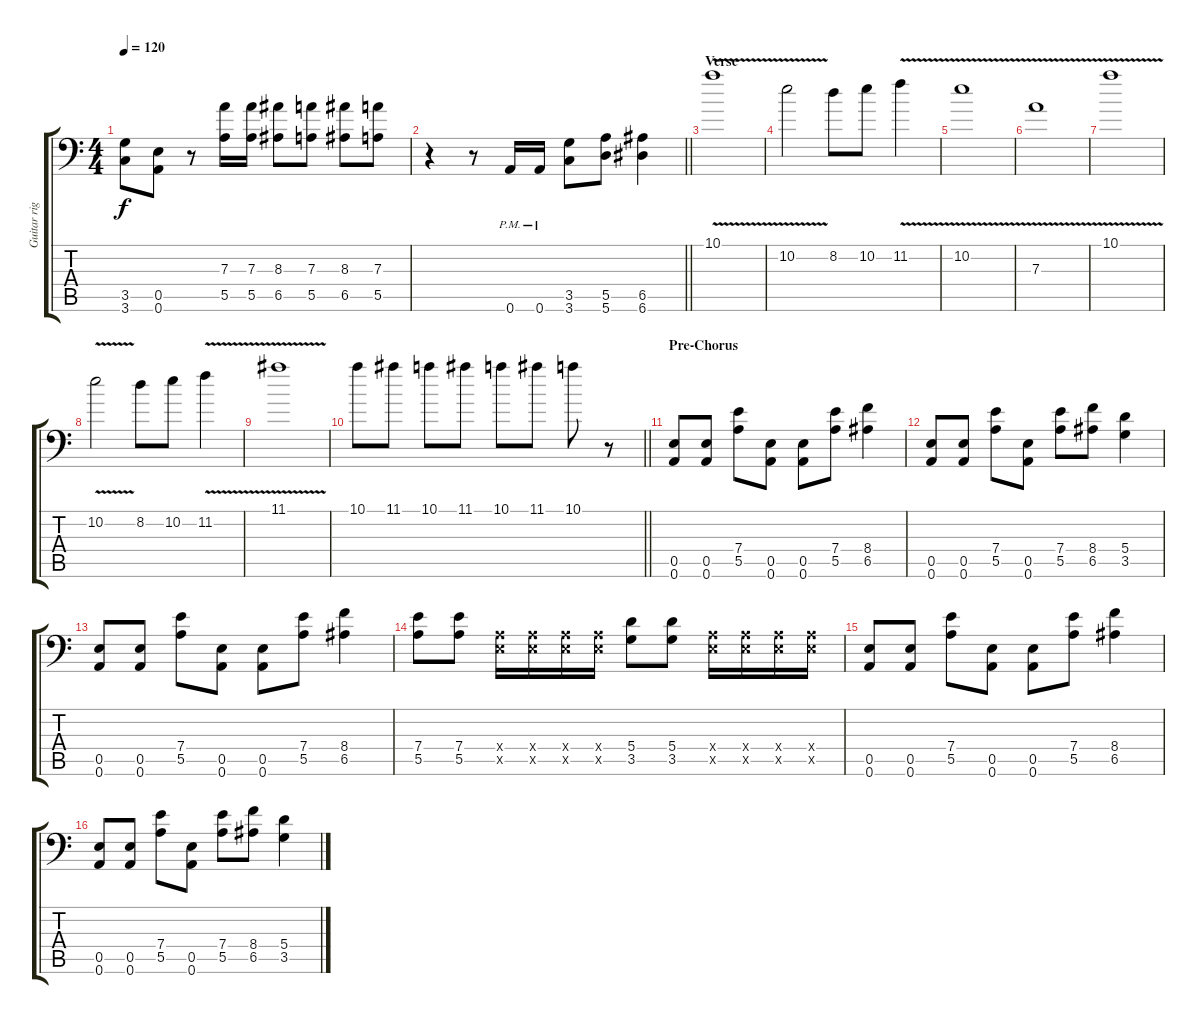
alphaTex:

\track ("Guitar right" "Guitar rig") {instrument distortionguitar}
\staff {score tabs}
\tuning (B3 Gb3 D3 A2 E2 A1) {hide}
\ts (4 4)
\tempo 120
\clef f4
\ks c
(3.5 3.6).8{dy f} (0.5 0.6).8 r.8 (7.3 5.5).16 (7.3 5.5).16 (8.3 6.5).8 (7.3 5.5).8 (8.3 6.5).8 (7.3 5.5).8 |
\barLineRight lightlight
r.4 r.8 0.6{pm}.16 0.6{pm}.16 (3.5 3.6).8 (5.5 5.6).8 (6.5 6.6).4 |
\section ("" "Verse")
10.1{v}.1 |
10.2{v}.2 8.2.8 10.2.8 11.2{v}.4 |
10.2{v}.1 |
7.3{v}.1 |
10.1{v}.1 |
10.2{v}.2 8.2.8 10.2.8 11.2{v}.4 |
11.1{v}.1 |
\barLineRight lightlight
10.1.8 11.1.8 10.1.8 11.1.8 10.1.8 11.1.8 10.1.8 r.8 |
\section ("" "Pre-Chorus")
(0.5 0.6).8 (0.5 0.6).8 (7.4 5.5).8 (0.5 0.6).8 (0.5 0.6).8 (7.4 5.5).8 (8.4 6.5).4 |
(0.5 0.6).8 (0.5 0.6).8 (7.4 5.5).8 (0.5 0.6).8 (7.4 5.5).8 (8.4 6.5).8 (5.4 3.5).4 |
(0.5 0.6).8 (0.5 0.6).8 (7.4 5.5).8 (0.5 0.6).8 (0.5 0.6).8 (7.4 5.5).8 (8.4 6.5).4 |
(7.4 5.5).8 (7.4 5.5).8 (0.4{x} 0.5{x}).16 (0.4{x} 0.5{x}).16 (0.4{x} 0.5{x}).16 (0.4{x} 0.5{x}).16 (5.4 3.5).8 (5.4 3.5).8 (0.4{x} 0.5{x}).16 (0.4{x} 0.5{x}).16 (0.4{x} 0.5{x}).16 (0.4{x} 0.5{x}).16 |
(0.5 0.6).8 (0.5 0.6).8 (7.4 5.5).8 (0.5 0.6).8 (0.5 0.6).8 (7.4 5.5).8 (8.4 6.5).4 |
(0.5 0.6).8 (0.5 0.6).8 (7.4 5.5).8 (0.5 0.6).8 (7.4 5.5).8 (8.4 6.5).8 (5.4 3.5).4
